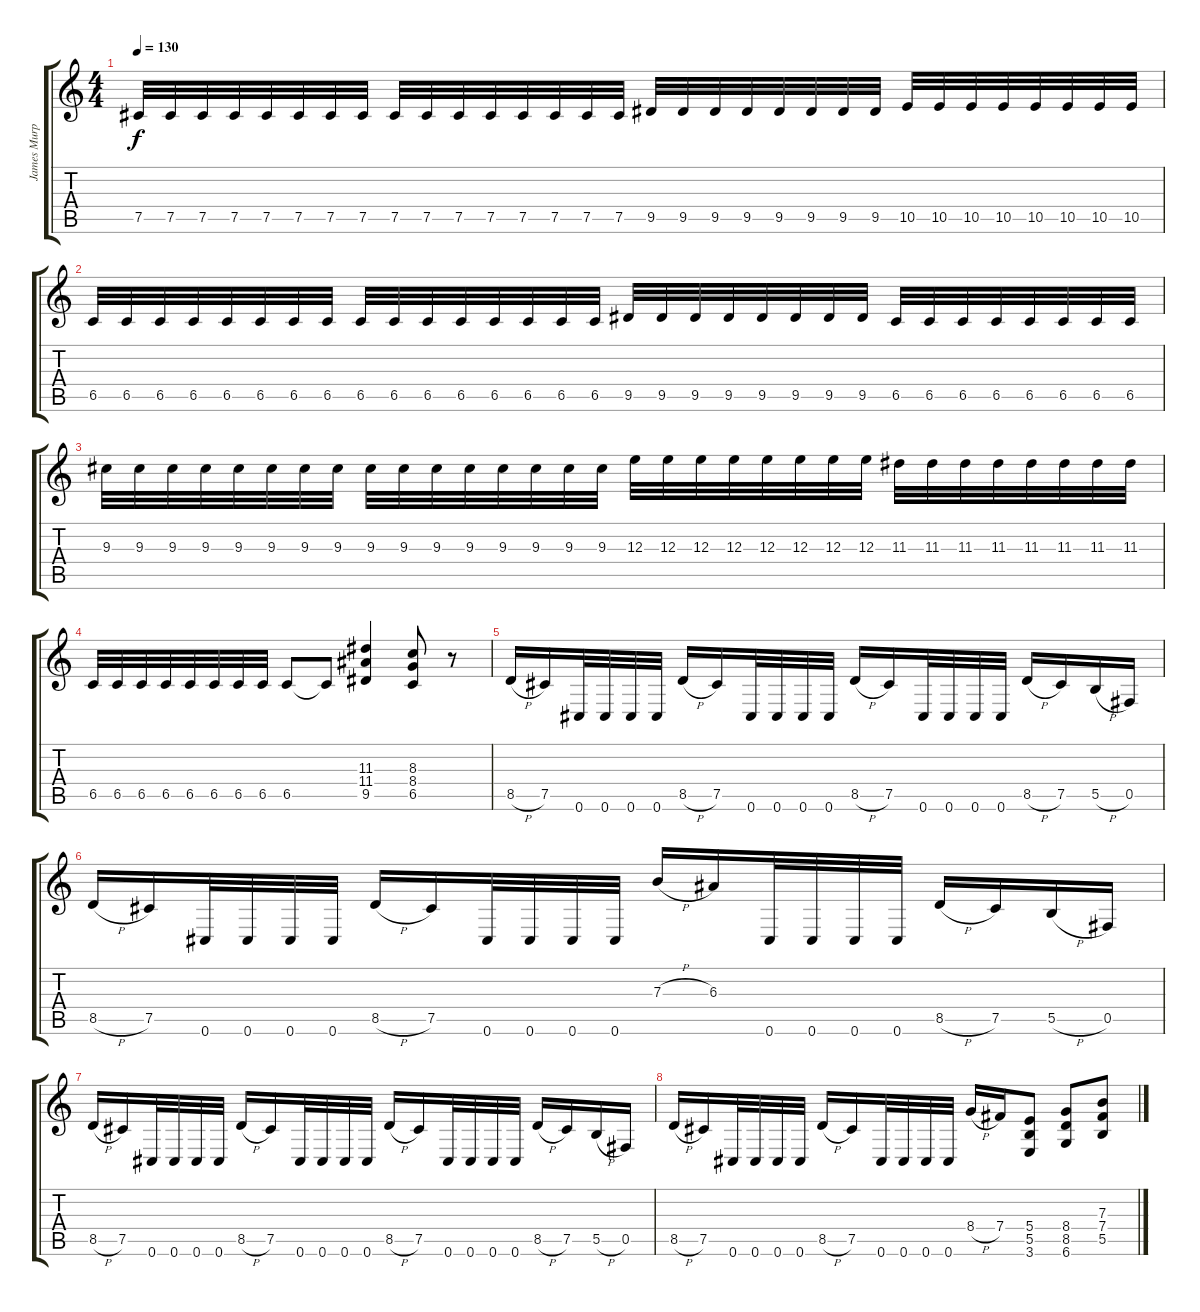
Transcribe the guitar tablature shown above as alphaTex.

\track ("James Murphy" "James Murp") {instrument distortionguitar}
\staff {score tabs}
\tuning (Db4 Ab3 E3 B2 Gb2 Db2) {hide}
\ts (4 4)
\tempo 130
\clef g2
\ks c
7.5.32{dy f} 7.5.32 7.5.32 7.5.32 7.5.32 7.5.32 7.5.32 7.5.32 7.5.32 7.5.32 7.5.32 7.5.32 7.5.32 7.5.32 7.5.32 7.5.32 9.5.32 9.5.32 9.5.32 9.5.32 9.5.32 9.5.32 9.5.32 9.5.32 10.5.32 10.5.32 10.5.32 10.5.32 10.5.32 10.5.32 10.5.32 10.5.32 |
6.5.32 6.5.32 6.5.32 6.5.32 6.5.32 6.5.32 6.5.32 6.5.32 6.5.32 6.5.32 6.5.32 6.5.32 6.5.32 6.5.32 6.5.32 6.5.32 9.5.32 9.5.32 9.5.32 9.5.32 9.5.32 9.5.32 9.5.32 9.5.32 6.5.32 6.5.32 6.5.32 6.5.32 6.5.32 6.5.32 6.5.32 6.5.32 |
9.3.32 9.3.32 9.3.32 9.3.32 9.3.32 9.3.32 9.3.32 9.3.32 9.3.32 9.3.32 9.3.32 9.3.32 9.3.32 9.3.32 9.3.32 9.3.32 12.3.32 12.3.32 12.3.32 12.3.32 12.3.32 12.3.32 12.3.32 12.3.32 11.3.32 11.3.32 11.3.32 11.3.32 11.3.32 11.3.32 11.3.32 11.3.32 |
6.5.32 6.5.32 6.5.32 6.5.32 6.5.32 6.5.32 6.5.32 6.5.32 6.5.8 6.5{t}.8 (11.3 11.4 9.5).4 (8.3 8.4 6.5).8 r.8 |
8.5{h}.16 7.5.16 0.6.32 0.6.32 0.6.32 0.6.32 8.5{h}.16 7.5.16 0.6.32 0.6.32 0.6.32 0.6.32 8.5{h}.16 7.5.16 0.6.32 0.6.32 0.6.32 0.6.32 8.5{h}.16 7.5.16 5.5{h}.16 0.5.16 |
8.5{h}.16 7.5.16 0.6.32 0.6.32 0.6.32 0.6.32 8.5{h}.16 7.5.16 0.6.32 0.6.32 0.6.32 0.6.32 7.3{h}.16 6.3.16 0.6.32 0.6.32 0.6.32 0.6.32 8.5{h}.16 7.5.16 5.5{h}.16 0.5.16 |
8.5{h}.16 7.5.16 0.6.32 0.6.32 0.6.32 0.6.32 8.5{h}.16 7.5.16 0.6.32 0.6.32 0.6.32 0.6.32 8.5{h}.16 7.5.16 0.6.32 0.6.32 0.6.32 0.6.32 8.5{h}.16 7.5.16 5.5{h}.16 0.5.16 |
8.5{h}.16 7.5.16 0.6.32 0.6.32 0.6.32 0.6.32 8.5{h}.16 7.5.16 0.6.32 0.6.32 0.6.32 0.6.32 8.4{h}.16 7.4.16 (5.4 5.5 3.6).8 (8.4 8.5 6.6).8 (7.3 7.4 5.5).8
